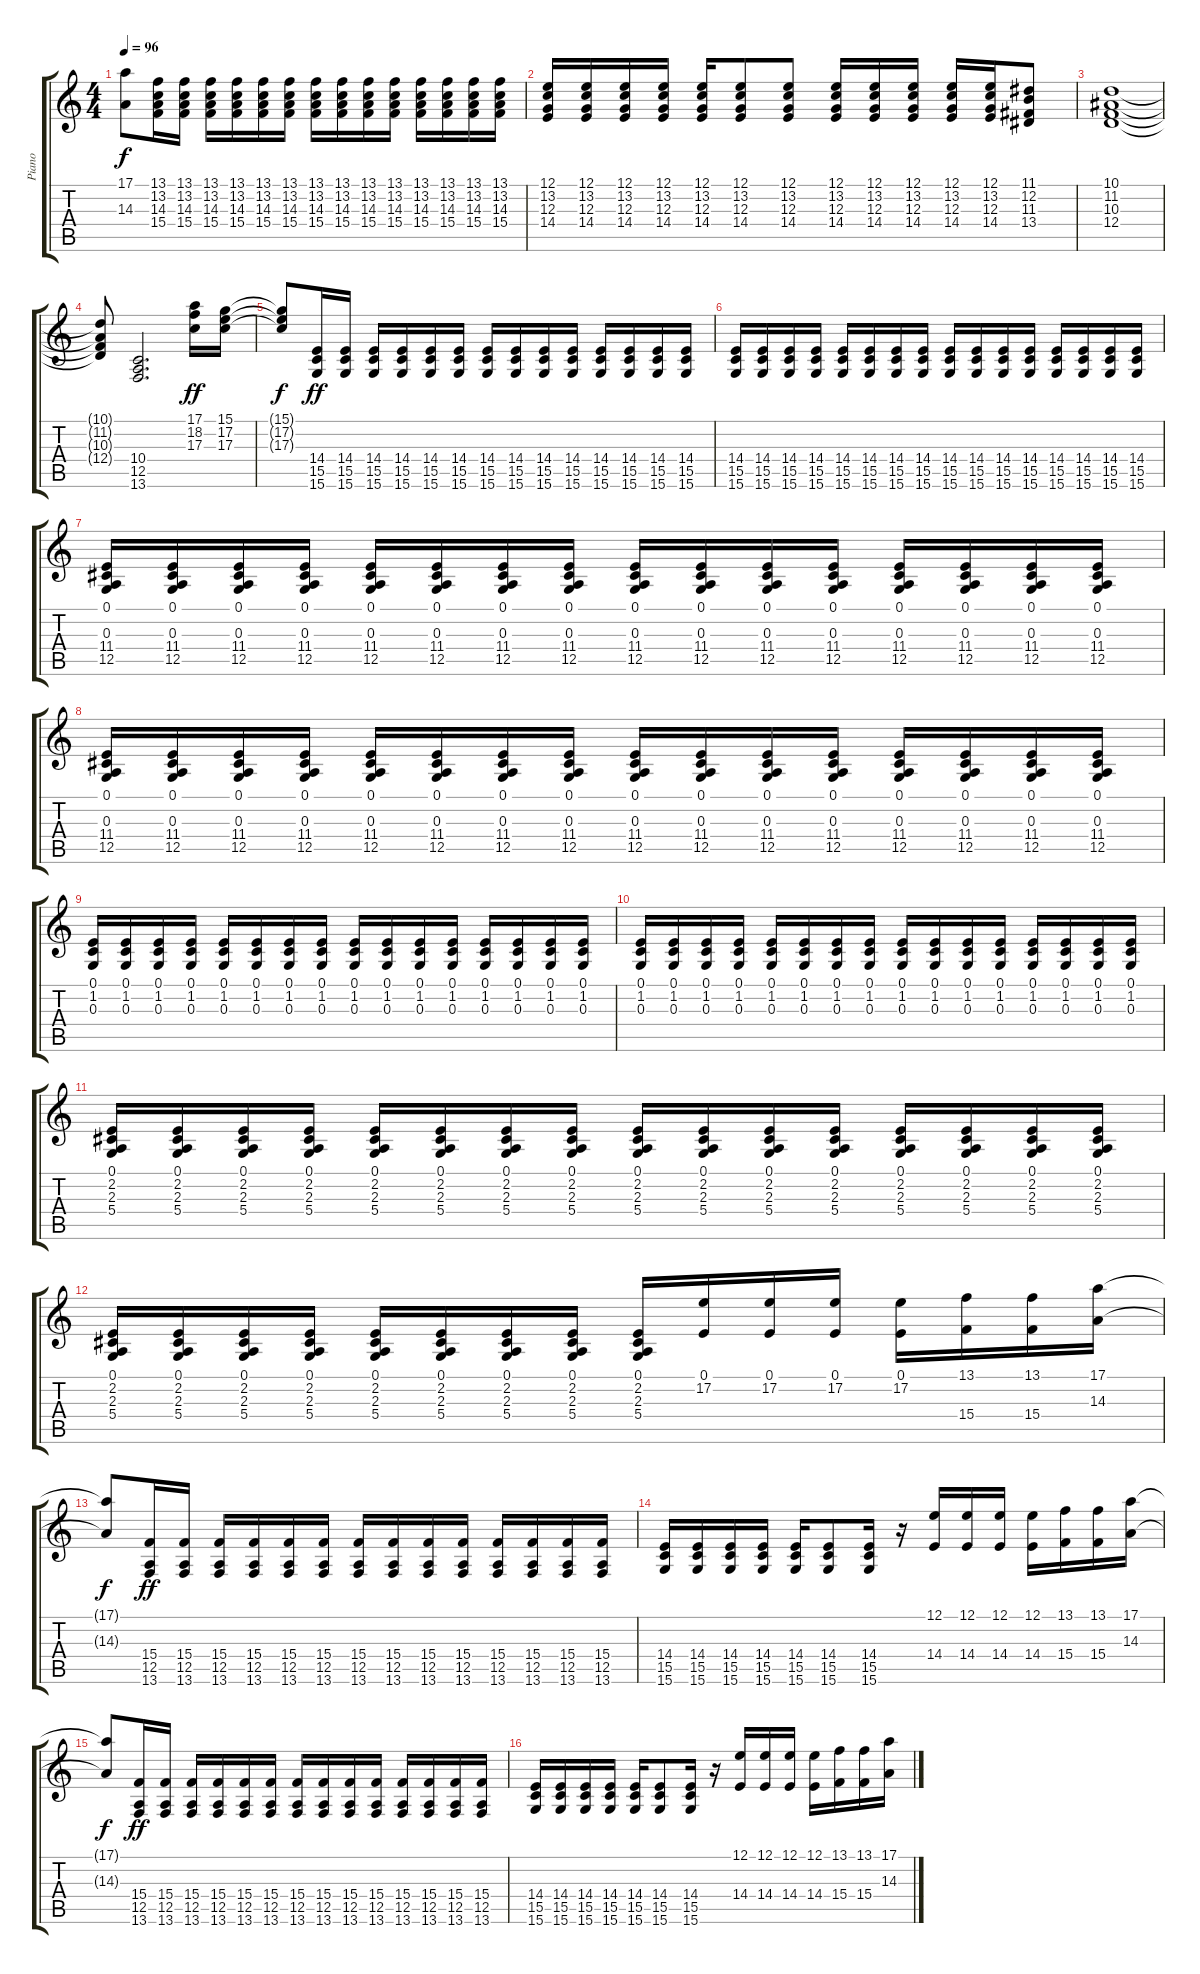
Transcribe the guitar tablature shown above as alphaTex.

\track ("Piano" "Piano") {instrument brightacousticpiano}
\staff {score tabs}
\tuning (E4 B3 G3 D3 A2 E2) {hide}
\ts (4 4)
\tempo 96
\clef g2
\ks c
(17.1{t} 14.3{t}).8{dy f} (13.1 13.2 14.3 15.4).16 (13.1 13.2 14.3 15.4).16 (13.1 13.2 14.3 15.4).16 (13.1 13.2 14.3 15.4).16 (13.1 13.2 14.3 15.4).16 (13.1 13.2 14.3 15.4).16 (13.1 13.2 14.3 15.4).16 (13.1 13.2 14.3 15.4).16 (13.1 13.2 14.3 15.4).16 (13.1 13.2 14.3 15.4).16 (13.1 13.2 14.3 15.4).16 (13.1 13.2 14.3 15.4).16 (13.1 13.2 14.3 15.4).16 (13.1 13.2 14.3 15.4).16 |
(12.1 13.2 12.3 14.4).16 (12.1 13.2 12.3 14.4).16 (12.1 13.2 12.3 14.4).16 (12.1 13.2 12.3 14.4).16 (12.1 13.2 12.3 14.4).16 (12.1 13.2 12.3 14.4).8 (12.1 13.2 12.3 14.4).8 (12.1 13.2 12.3 14.4).16 (12.1 13.2 12.3 14.4).16 (12.1 13.2 12.3 14.4).16 (12.1 13.2 12.3 14.4).16 (12.1 13.2 12.3 14.4).16 (11.1 12.2 11.3 13.4).8 |
(10.1 11.2 10.3 12.4).1 |
(10.1{t} 11.2{t} 10.3{t} 12.4{t}).8 (10.4 12.5 13.6).2{d} (17.1 18.2 17.3).16{dy ff} (15.1 17.2 17.3).16 |
(15.1{t} 17.2{t} 17.3{t}).8{dy f} (14.4 15.5 15.6).16{dy ff} (14.4 15.5 15.6).16 (14.4 15.5 15.6).16 (14.4 15.5 15.6).16 (14.4 15.5 15.6).16 (14.4 15.5 15.6).16 (14.4 15.5 15.6).16 (14.4 15.5 15.6).16 (14.4 15.5 15.6).16 (14.4 15.5 15.6).16 (14.4 15.5 15.6).16 (14.4 15.5 15.6).16 (14.4 15.5 15.6).16 (14.4 15.5 15.6).16 |
(14.4 15.5 15.6).16 (14.4 15.5 15.6).16 (14.4 15.5 15.6).16 (14.4 15.5 15.6).16 (14.4 15.5 15.6).16 (14.4 15.5 15.6).16 (14.4 15.5 15.6).16 (14.4 15.5 15.6).16 (14.4 15.5 15.6).16 (14.4 15.5 15.6).16 (14.4 15.5 15.6).16 (14.4 15.5 15.6).16 (14.4 15.5 15.6).16 (14.4 15.5 15.6).16 (14.4 15.5 15.6).16 (14.4 15.5 15.6).16 |
(0.1 0.3 11.4 12.5).16 (0.1 0.3 11.4 12.5).16 (0.1 0.3 11.4 12.5).16 (0.1 0.3 11.4 12.5).16 (0.1 0.3 11.4 12.5).16 (0.1 0.3 11.4 12.5).16 (0.1 0.3 11.4 12.5).16 (0.1 0.3 11.4 12.5).16 (0.1 0.3 11.4 12.5).16 (0.1 0.3 11.4 12.5).16 (0.1 0.3 11.4 12.5).16 (0.1 0.3 11.4 12.5).16 (0.1 0.3 11.4 12.5).16 (0.1 0.3 11.4 12.5).16 (0.1 0.3 11.4 12.5).16 (0.1 0.3 11.4 12.5).16 |
(0.1 0.3 11.4 12.5).16 (0.1 0.3 11.4 12.5).16 (0.1 0.3 11.4 12.5).16 (0.1 0.3 11.4 12.5).16 (0.1 0.3 11.4 12.5).16 (0.1 0.3 11.4 12.5).16 (0.1 0.3 11.4 12.5).16 (0.1 0.3 11.4 12.5).16 (0.1 0.3 11.4 12.5).16 (0.1 0.3 11.4 12.5).16 (0.1 0.3 11.4 12.5).16 (0.1 0.3 11.4 12.5).16 (0.1 0.3 11.4 12.5).16 (0.1 0.3 11.4 12.5).16 (0.1 0.3 11.4 12.5).16 (0.1 0.3 11.4 12.5).16 |
(0.1 1.2 0.3).16 (0.1 1.2 0.3).16 (0.1 1.2 0.3).16 (0.1 1.2 0.3).16 (0.1 1.2 0.3).16 (0.1 1.2 0.3).16 (0.1 1.2 0.3).16 (0.1 1.2 0.3).16 (0.1 1.2 0.3).16 (0.1 1.2 0.3).16 (0.1 1.2 0.3).16 (0.1 1.2 0.3).16 (0.1 1.2 0.3).16 (0.1 1.2 0.3).16 (0.1 1.2 0.3).16 (0.1 1.2 0.3).16 |
(0.1 1.2 0.3).16 (0.1 1.2 0.3).16 (0.1 1.2 0.3).16 (0.1 1.2 0.3).16 (0.1 1.2 0.3).16 (0.1 1.2 0.3).16 (0.1 1.2 0.3).16 (0.1 1.2 0.3).16 (0.1 1.2 0.3).16 (0.1 1.2 0.3).16 (0.1 1.2 0.3).16 (0.1 1.2 0.3).16 (0.1 1.2 0.3).16 (0.1 1.2 0.3).16 (0.1 1.2 0.3).16 (0.1 1.2 0.3).16 |
(0.1 2.2 2.3 5.4).16 (0.1 2.2 2.3 5.4).16 (0.1 2.2 2.3 5.4).16 (0.1 2.2 2.3 5.4).16 (0.1 2.2 2.3 5.4).16 (0.1 2.2 2.3 5.4).16 (0.1 2.2 2.3 5.4).16 (0.1 2.2 2.3 5.4).16 (0.1 2.2 2.3 5.4).16 (0.1 2.2 2.3 5.4).16 (0.1 2.2 2.3 5.4).16 (0.1 2.2 2.3 5.4).16 (0.1 2.2 2.3 5.4).16 (0.1 2.2 2.3 5.4).16 (0.1 2.2 2.3 5.4).16 (0.1 2.2 2.3 5.4).16 |
(0.1 2.2 2.3 5.4).16 (0.1 2.2 2.3 5.4).16 (0.1 2.2 2.3 5.4).16 (0.1 2.2 2.3 5.4).16 (0.1 2.2 2.3 5.4).16 (0.1 2.2 2.3 5.4).16 (0.1 2.2 2.3 5.4).16 (0.1 2.2 2.3 5.4).16 (0.1 2.2 2.3 5.4).16 (0.1 17.2).16 (0.1 17.2).16 (0.1 17.2).16 (0.1 17.2).16 (13.1 15.4).16 (13.1 15.4).16 (17.1 14.3).16 |
(17.1{t} 14.3{t}).8{dy f} (15.4 12.5 13.6).16{dy ff} (15.4 12.5 13.6).16 (15.4 12.5 13.6).16 (15.4 12.5 13.6).16 (15.4 12.5 13.6).16 (15.4 12.5 13.6).16 (15.4 12.5 13.6).16 (15.4 12.5 13.6).16 (15.4 12.5 13.6).16 (15.4 12.5 13.6).16 (15.4 12.5 13.6).16 (15.4 12.5 13.6).16 (15.4 12.5 13.6).16 (15.4 12.5 13.6).16 |
(14.4 15.5 15.6).16 (14.4 15.5 15.6).16 (14.4 15.5 15.6).16 (14.4 15.5 15.6).16 (14.4 15.5 15.6).16 (14.4 15.5 15.6).8 (14.4 15.5 15.6).16 r.16 (12.1 14.4).16 (12.1 14.4).16 (12.1 14.4).16 (12.1 14.4).16 (13.1 15.4).16 (13.1 15.4).16 (17.1 14.3).16 |
(17.1{t} 14.3{t}).8{dy f} (15.4 12.5 13.6).16{dy ff} (15.4 12.5 13.6).16 (15.4 12.5 13.6).16 (15.4 12.5 13.6).16 (15.4 12.5 13.6).16 (15.4 12.5 13.6).16 (15.4 12.5 13.6).16 (15.4 12.5 13.6).16 (15.4 12.5 13.6).16 (15.4 12.5 13.6).16 (15.4 12.5 13.6).16 (15.4 12.5 13.6).16 (15.4 12.5 13.6).16 (15.4 12.5 13.6).16 |
(14.4 15.5 15.6).16 (14.4 15.5 15.6).16 (14.4 15.5 15.6).16 (14.4 15.5 15.6).16 (14.4 15.5 15.6).16 (14.4 15.5 15.6).8 (14.4 15.5 15.6).16 r.16 (12.1 14.4).16 (12.1 14.4).16 (12.1 14.4).16 (12.1 14.4).16 (13.1 15.4).16 (13.1 15.4).16 (17.1 14.3).16
